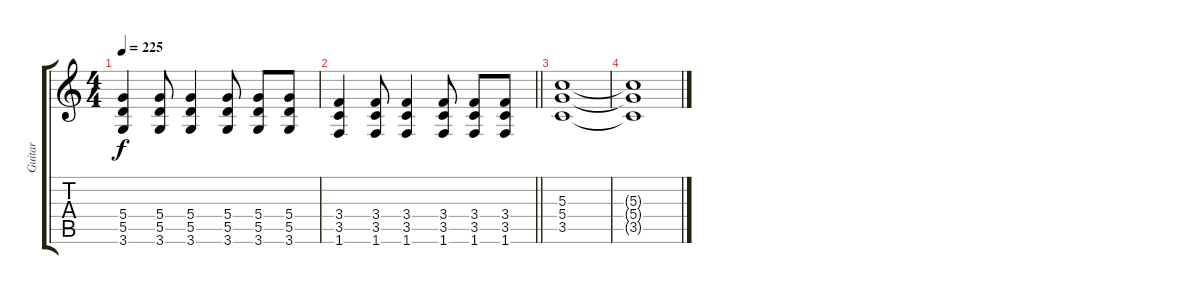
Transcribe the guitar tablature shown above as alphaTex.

\track ("Guitar" "Guitar") {instrument distortionguitar}
\staff {score tabs}
\tuning (E4 B3 G3 D3 A2 E2) {hide}
\ts (4 4)
\tempo 225
\clef g2
\ks c
(5.4 5.5 3.6).4{dy f} (5.4 5.5 3.6).8 (5.4 5.5 3.6).4 (5.4 5.5 3.6).8 (5.4 5.5 3.6).8 (5.4 5.5 3.6).8 |
\barLineRight lightlight
(3.4 3.5 1.6).4 (3.4 3.5 1.6).8 (3.4 3.5 1.6).4 (3.4 3.5 1.6).8 (3.4 3.5 1.6).8 (3.4 3.5 1.6).8 |
(5.3 5.4 3.5).1 |
(5.3{t} 5.4{t} 3.5{t}).1
